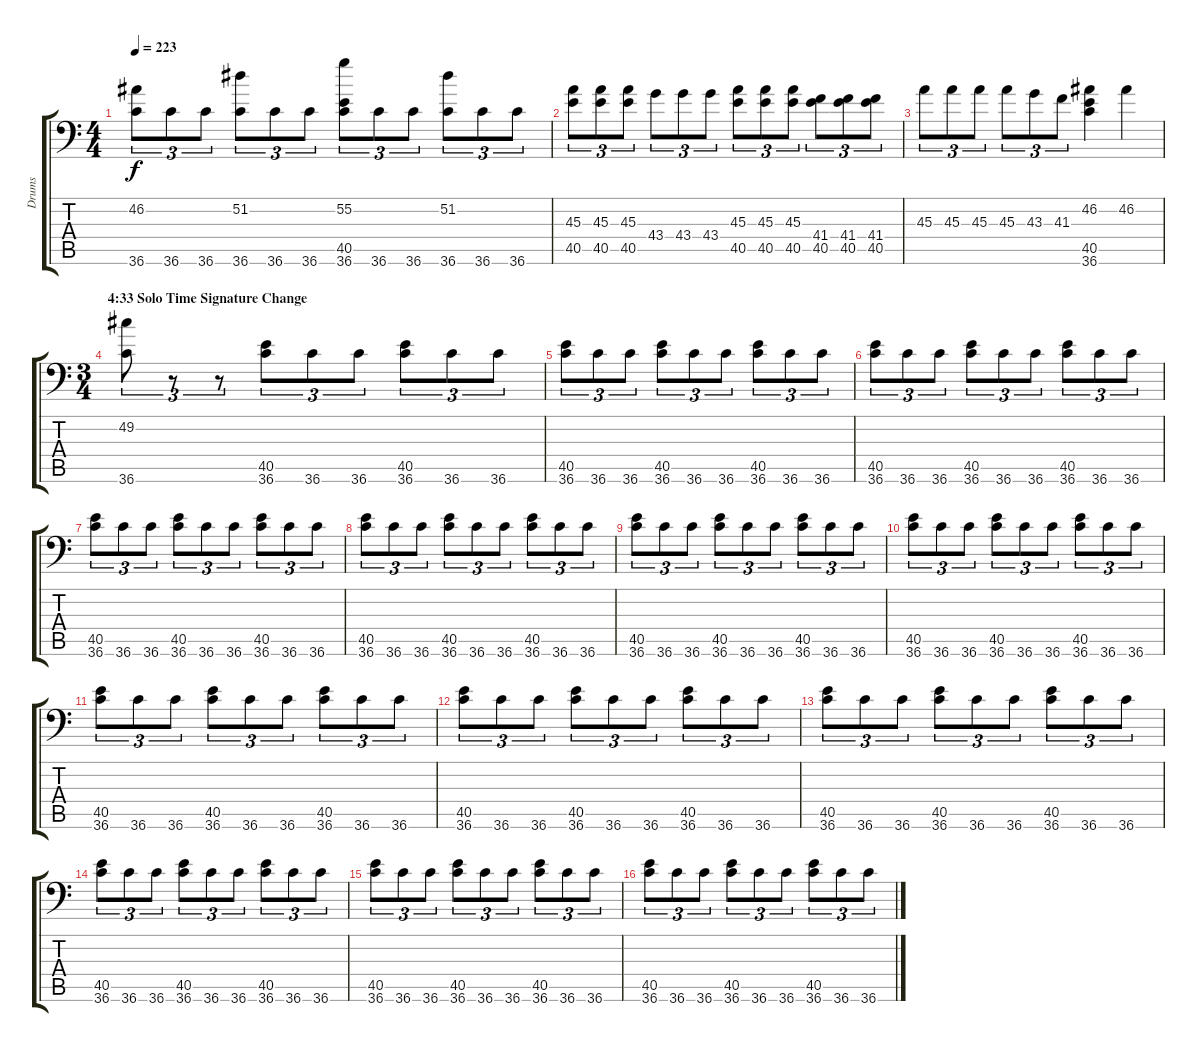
\track ("Drums" "Drums") {instrument acousticgrandpiano}
\staff {score tabs}
\tuning (C-1 C-1 C-1 C-1 C-1 C-1) {hide}
\ts (4 4)
\tempo 223
\clef f4
\ks c
(46.2 36.6).8{tu (3 2) dy f} 36.6.8{tu (3 2)} 36.6.8{tu (3 2)} (51.2 36.6).8{tu (3 2)} 36.6.8{tu (3 2)} 36.6.8{tu (3 2)} (55.2 40.5 36.6).8{tu (3 2)} 36.6.8{tu (3 2)} 36.6.8{tu (3 2)} (51.2 36.6).8{tu (3 2)} 36.6.8{tu (3 2)} 36.6.8{tu (3 2)} |
(45.3 40.5).8{tu (3 2)} (45.3 40.5).8{tu (3 2)} (45.3 40.5).8{tu (3 2)} 43.4.8{tu (3 2)} 43.4.8{tu (3 2)} 43.4.8{tu (3 2)} (45.3 40.5).8{tu (3 2)} (45.3 40.5).8{tu (3 2)} (45.3 40.5).8{tu (3 2)} (41.4 40.5).8{tu (3 2)} (41.4 40.5).8{tu (3 2)} (41.4 40.5).8{tu (3 2)} |
45.3.8{tu (3 2)} 45.3.8{tu (3 2)} 45.3.8{tu (3 2)} 45.3.8{tu (3 2)} 43.3.8{tu (3 2)} 41.3.8{tu (3 2)} (46.2 40.5 36.6).4 46.2.4 |
\ts (3 4)
\section ("" "4:33 Solo Time Signature Change")
(49.2 36.6).8{tu (3 2)} r.8{tu (3 2)} r.8{tu (3 2)} (40.5 36.6).8{tu (3 2)} 36.6.8{tu (3 2)} 36.6.8{tu (3 2)} (40.5 36.6).8{tu (3 2)} 36.6.8{tu (3 2)} 36.6.8{tu (3 2)} |
(40.5 36.6).8{tu (3 2)} 36.6.8{tu (3 2)} 36.6.8{tu (3 2)} (40.5 36.6).8{tu (3 2)} 36.6.8{tu (3 2)} 36.6.8{tu (3 2)} (40.5 36.6).8{tu (3 2)} 36.6.8{tu (3 2)} 36.6.8{tu (3 2)} |
(40.5 36.6).8{tu (3 2)} 36.6.8{tu (3 2)} 36.6.8{tu (3 2)} (40.5 36.6).8{tu (3 2)} 36.6.8{tu (3 2)} 36.6.8{tu (3 2)} (40.5 36.6).8{tu (3 2)} 36.6.8{tu (3 2)} 36.6.8{tu (3 2)} |
(40.5 36.6).8{tu (3 2)} 36.6.8{tu (3 2)} 36.6.8{tu (3 2)} (40.5 36.6).8{tu (3 2)} 36.6.8{tu (3 2)} 36.6.8{tu (3 2)} (40.5 36.6).8{tu (3 2)} 36.6.8{tu (3 2)} 36.6.8{tu (3 2)} |
(40.5 36.6).8{tu (3 2)} 36.6.8{tu (3 2)} 36.6.8{tu (3 2)} (40.5 36.6).8{tu (3 2)} 36.6.8{tu (3 2)} 36.6.8{tu (3 2)} (40.5 36.6).8{tu (3 2)} 36.6.8{tu (3 2)} 36.6.8{tu (3 2)} |
(40.5 36.6).8{tu (3 2)} 36.6.8{tu (3 2)} 36.6.8{tu (3 2)} (40.5 36.6).8{tu (3 2)} 36.6.8{tu (3 2)} 36.6.8{tu (3 2)} (40.5 36.6).8{tu (3 2)} 36.6.8{tu (3 2)} 36.6.8{tu (3 2)} |
(40.5 36.6).8{tu (3 2)} 36.6.8{tu (3 2)} 36.6.8{tu (3 2)} (40.5 36.6).8{tu (3 2)} 36.6.8{tu (3 2)} 36.6.8{tu (3 2)} (40.5 36.6).8{tu (3 2)} 36.6.8{tu (3 2)} 36.6.8{tu (3 2)} |
(40.5 36.6).8{tu (3 2)} 36.6.8{tu (3 2)} 36.6.8{tu (3 2)} (40.5 36.6).8{tu (3 2)} 36.6.8{tu (3 2)} 36.6.8{tu (3 2)} (40.5 36.6).8{tu (3 2)} 36.6.8{tu (3 2)} 36.6.8{tu (3 2)} |
(40.5 36.6).8{tu (3 2)} 36.6.8{tu (3 2)} 36.6.8{tu (3 2)} (40.5 36.6).8{tu (3 2)} 36.6.8{tu (3 2)} 36.6.8{tu (3 2)} (40.5 36.6).8{tu (3 2)} 36.6.8{tu (3 2)} 36.6.8{tu (3 2)} |
(40.5 36.6).8{tu (3 2)} 36.6.8{tu (3 2)} 36.6.8{tu (3 2)} (40.5 36.6).8{tu (3 2)} 36.6.8{tu (3 2)} 36.6.8{tu (3 2)} (40.5 36.6).8{tu (3 2)} 36.6.8{tu (3 2)} 36.6.8{tu (3 2)} |
(40.5 36.6).8{tu (3 2)} 36.6.8{tu (3 2)} 36.6.8{tu (3 2)} (40.5 36.6).8{tu (3 2)} 36.6.8{tu (3 2)} 36.6.8{tu (3 2)} (40.5 36.6).8{tu (3 2)} 36.6.8{tu (3 2)} 36.6.8{tu (3 2)} |
(40.5 36.6).8{tu (3 2)} 36.6.8{tu (3 2)} 36.6.8{tu (3 2)} (40.5 36.6).8{tu (3 2)} 36.6.8{tu (3 2)} 36.6.8{tu (3 2)} (40.5 36.6).8{tu (3 2)} 36.6.8{tu (3 2)} 36.6.8{tu (3 2)} |
(40.5 36.6).8{tu (3 2)} 36.6.8{tu (3 2)} 36.6.8{tu (3 2)} (40.5 36.6).8{tu (3 2)} 36.6.8{tu (3 2)} 36.6.8{tu (3 2)} (40.5 36.6).8{tu (3 2)} 36.6.8{tu (3 2)} 36.6.8{tu (3 2)}
